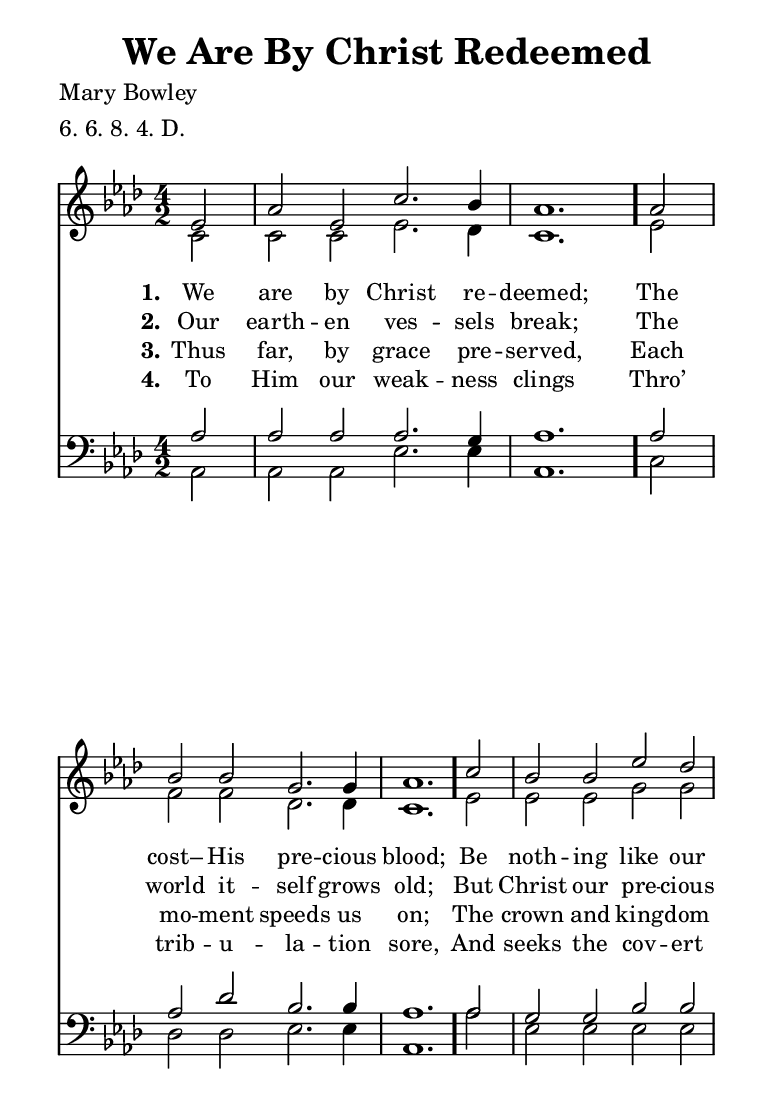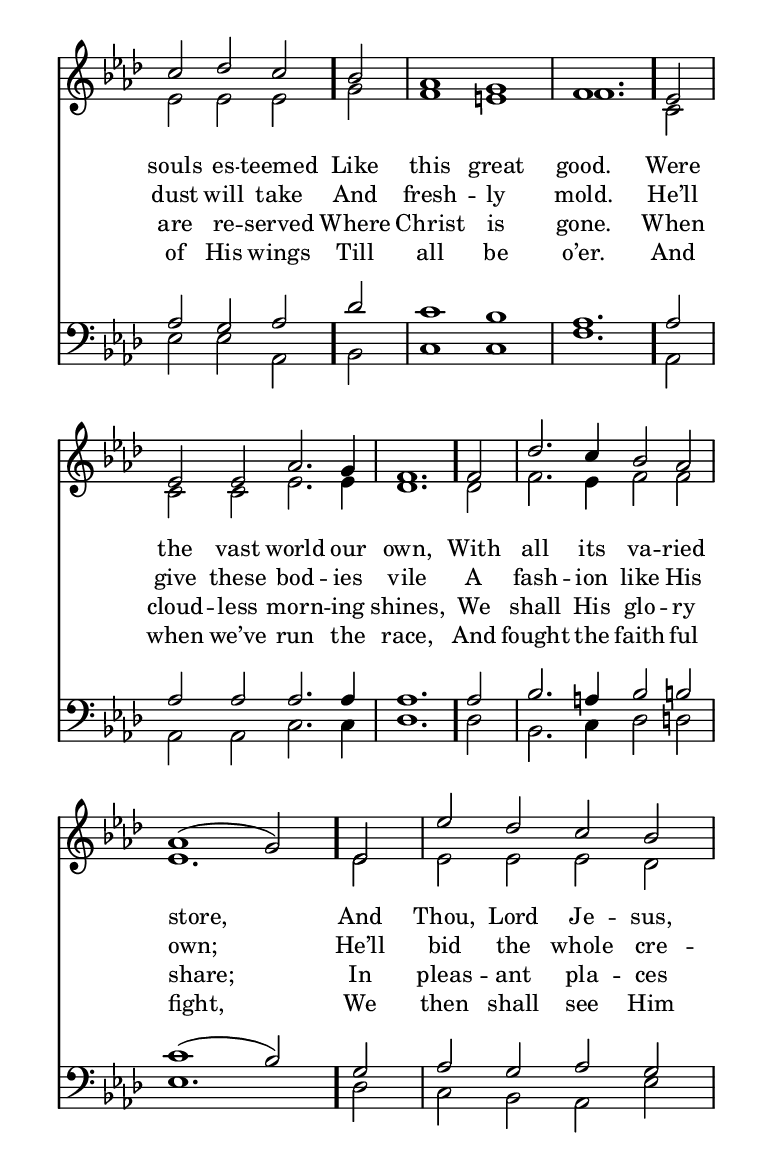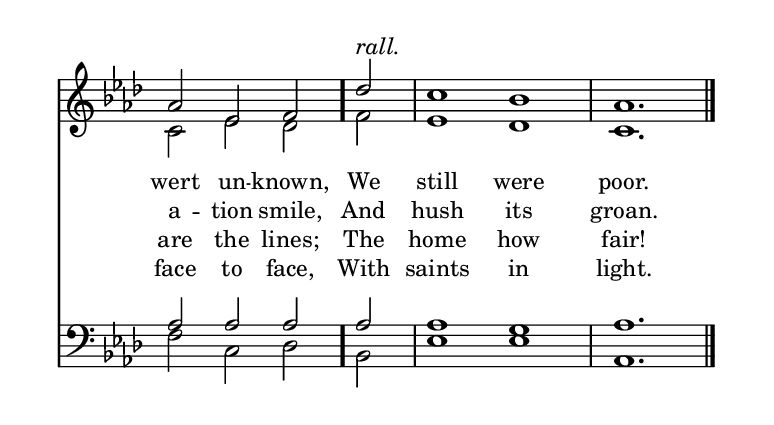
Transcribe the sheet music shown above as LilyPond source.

\include "common/global.ily"
\paper {
  \include "common/paper.ily"
}

\header{
  hymnnumber = "275"
  title = "We Are By Christ Redeemed"
  tunename = "Priory"
  meter = "6. 6. 8. 4. D."
  poet = "Mary Bowley"
  composer = ""
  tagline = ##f
}

global = {
  \include "common/overrides.ily"
  \override Staff.TimeSignature.style = #'numbered
  \time 4/2
  \override Score.MetronomeMark.transparent = ##t % hide all fermata changes too
  \tempo 2=90
  \key aes \major
  \partial 2
  \autoBeamOff
}

notesSoprano = {
\global
\relative c' {

  ees2 | aes ees c'2. bes4 | aes1.
  aes2 | bes bes g2. g4 | aes1. \eogbreak
  c2 | bes bes ees des | c des c
  bes2 | aes1 g | f1. \eogbreak
  ees2 | ees ees aes2. g4 | f1.
  f2 | des'2. c4 bes2 aes | aes1( g2) \eogbreak
  ees2 | ees' des c bes | aes ees f
  des'2^\markup{\italic rall.} | c1 bes | aes1. \eogbreak

  \bar "|."

}
}

notesAlto = {
\global
\relative e' {

  c2 | c c ees2. des4 | c1.
  ees2 | f f des2. des4 | c1.
  ees2 | ees ees g g | ees ees ees
  g2 | f1 e | f1.
  c2 | c c ees2. ees4 | des1.
  des2 | f2. ees4 f2 f | ees1.
  ees2 | ees ees ees des | c ees des
  f2 | ees1 des | c1.

}
}

notesTenor = {
\global
\relative a {

  aes2 | aes aes aes2. g4 | aes1.
  aes2 | aes des bes2. bes4 | aes1.
  aes2 | g g bes bes | aes g aes
  des2 | c1 bes | aes1.
  aes2 | aes aes aes2. aes4 | aes1.
  aes2 | bes2. a4 bes2 b | c1( bes2)
  g2 | aes g aes g | aes aes aes
  aes2 | aes1 g | aes1.

}
}

notesBass = {
\global
\relative f, {

  aes2 | aes aes ees'2. ees4 | aes,1.
  c2 | des des ees2. ees4 | aes,1.
  aes'2 | ees ees ees ees | ees ees aes,
  bes2 | c1 c | f1.
  aes,2 | aes aes c2. c4 | des1.
  des2 | bes2. c4 des2 d | ees1.
  des2 | c bes aes ees' | f c des
  bes2 | ees1 ees | aes,1.

}
}

wordsA = \lyricmode {
\set stanza = "1."

We are by Christ re -- deemed; \bar "."
The cost– His pre -- cious blood; \bar "."
Be noth -- ing like our souls es -- teemed \bar "."
Like this great good. \bar "."
Were the vast world our own, \bar "."
With all its va -- ried store, \bar "."
And Thou, Lord Je -- sus, wert un -- known, \bar "."
We still were poor. \bar "."

}

wordsB = \lyricmode {
\set stanza = "2."

Our earth -- en ves -- sels break;
The world it -- self grows old;
But Christ our pre -- cious dust will take
And fresh -- ly mold.
He’ll give these bod -- ies vile
A fash -- ion like His own;
He’ll bid the whole cre -- a -- tion smile,
And hush its groan.

}

wordsC = \lyricmode {
\set stanza = "3."

Thus far, by grace pre -- served,
Each mo -- ment speeds us on;
The crown and king -- dom are re -- served
Where Christ is gone.
When cloud -- less morn -- ing shines,
We shall His glo -- ry share;
In pleas -- ant pla -- ces are the lines;
The home how fair!

}

wordsD = \lyricmode {
\set stanza = "4."

To Him our weak -- ness clings
Thro’ trib -- u -- la -- tion sore,
And seeks the cov -- ert of His wings
Till all be o’er.
And when we’ve run the race,
And fought the faith -- ful fight,
We then shall see Him face to face,
With saints in light.

}

\score {
  \context ChoirStaff <<
    \context Staff = upper <<
      \set ChoirStaff.systemStartDelimiter = #'SystemStartBar
      \context Voice  = sopranos { \voiceOne << \notesSoprano >> }
      \context Voice  = altos { \voiceTwo << \notesAlto >> }
      \context Lyrics = one   \lyricsto sopranos \wordsA
      \context Lyrics = two   \lyricsto sopranos \wordsB
      \context Lyrics = three \lyricsto sopranos \wordsC
      \context Lyrics = four  \lyricsto sopranos \wordsD
    >>
    \context Staff = men <<
      \clef bass
      \context Voice  = tenors { \voiceOne << \notesTenor >> }
      \context Voice  = basses { \voiceTwo << \notesBass >> }
    >>
  >>
  \layout {
    \include "common/layout.ily"
  }
  \midi{
    \include "common/midi.ily"
  }
}

\version "2.19.49"  % necessary for upgrading to future LilyPond versions.

% vi:set et ts=2 sw=2 ai nocindent syntax=lilypond:
